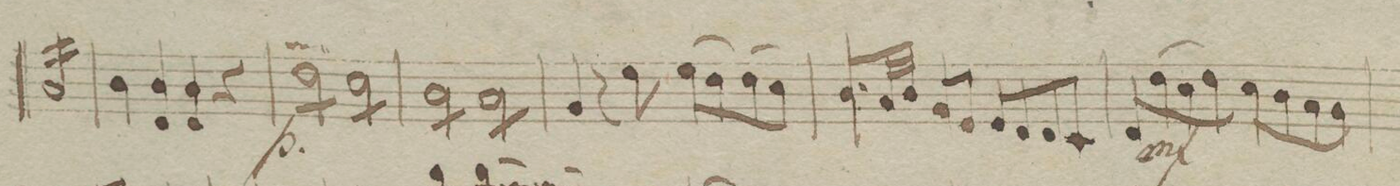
**kern	**dynam
*I"Violin 2do	*
*clefG2	*
*k[b-e-]	*
*met(c)	*
*M4/4	*
*tremolo	*
16b-/LL	.
16b-/	.
16b-/	.
16b-/JJ	.
16a/LL	.
16a/	.
16a/	.
16a/	.
16a/	.
16a/	.
16a/	.
16a/JJ	.
=20	=20
*Xtremolo	*
4b-\	.
4d/ 4b-/	.
4d/ 4b-/	.
4r	.
=21	=21
*tremolo	*
*2\right	*
8dd\L	p
8dd\	.
8dd\	.
8dd\J	.
8cc\L	.
8cc\	.
8cc\	.
8cc\J	.
=22	=22
8b-\L	.
8b-\	.
8b-\	.
8b-\J	.
8a\L	.
8a\	.
8a\	.
8a\J	.
*Xtremolo	*
=23	=23
4g/	.
8r	.
8ee-\	.
(8ee-\L	.
8dd\)	.
(8dd\	.
8cc\J)	.
=24	=24
*^	*
8.b-/L	4.b-\L	.
32a/LL	.	.
32b-\JJJ	.	.
8g/L	.	.
8e-/J	8ryyyy	.
8e-/L	8ryyyy	.
8d/	8ryyyy	.
8d/	8ryyyy	.
8c/J	8ryyyy	.
*v	*v	*
=25	=25
8d/L	mf
(8dd\	.
8cc\	.
8dd\J)	.
8cc\L	.
8b-\	.
8a\	.
8g\J	.
=26	=26
*-	*-
